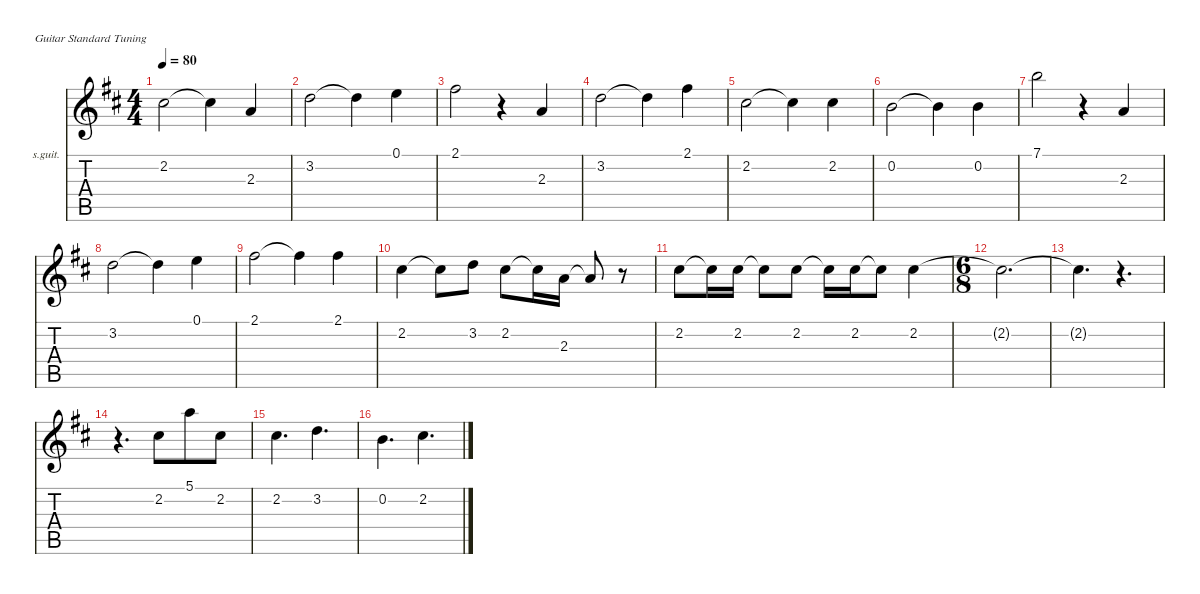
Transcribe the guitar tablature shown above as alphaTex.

\defaultSystemsLayout 4
\hideDynamics
\bracketExtendMode nobrackets
\firstSystemTrackNameOrientation horizontal
\otherSystemsTrackNameOrientation horizontal
\track ("melody 04" "s.guit.") {instrument acousticguitarsteel}
\staff {score tabs}
\tuning (E4 B3 G3 D3 A2 E2)
\ts (4 4)
\tempo 80
\clef g2
\ks bminor
2.2{acc #}.2{dy mf} 2.2{t acc #}.4 2.3{acc forcenatural}.4 |
3.2{acc forcenatural}.2 3.2{t acc forcenatural}.4 0.1{acc forcenatural}.4 |
2.1{acc #}.2 r.4 2.3{acc forcenatural}.4 |
3.2{acc forcenatural}.2 3.2{t acc forcenatural}.4 2.1{acc #}.4 |
2.2{acc #}.2 2.2{t acc #}.4 2.2{acc #}.4 |
0.2{acc forcenatural}.2 0.2{t acc forcenatural}.4 0.2{acc forcenatural}.4 |
7.1{acc forcenatural}.2 r.4 2.3{acc forcenatural}.4 |
3.2{acc forcenatural}.2 3.2{t acc forcenatural}.4 0.1{acc forcenatural}.4 |
2.1{acc #}.2 2.1{t acc #}.4 2.1{acc #}.4 |
2.2{acc #}.4 2.2{t acc #}.8 3.2{acc forcenatural}.8 2.2{acc #}.8 2.2{t acc #}.16 2.3{acc forcenatural}.16 2.3{t acc forcenatural}.8 r.8 |
2.2{acc #}.8 2.2{t acc #}.16 2.2{acc #}.16 2.2{t acc #}.8 2.2{acc #}.8 2.2{t acc #}.16 2.2{acc #}.16 2.2{t acc #}.8 2.2{acc #}.4 |
\ts (6 8)
\beaming (8 3 3)
2.2{t acc #}.2{d} |
2.2{t acc #}.4{d} r.4{d} |
r.4{d} 2.2{acc #}.8 5.1{acc forcenatural}.8 2.2{acc #}.8 |
2.2{acc #}.4{d} 3.2{acc forcenatural}.4{d} |
0.2{acc forcenatural}.4{d} 2.2{acc #}.4{d}
